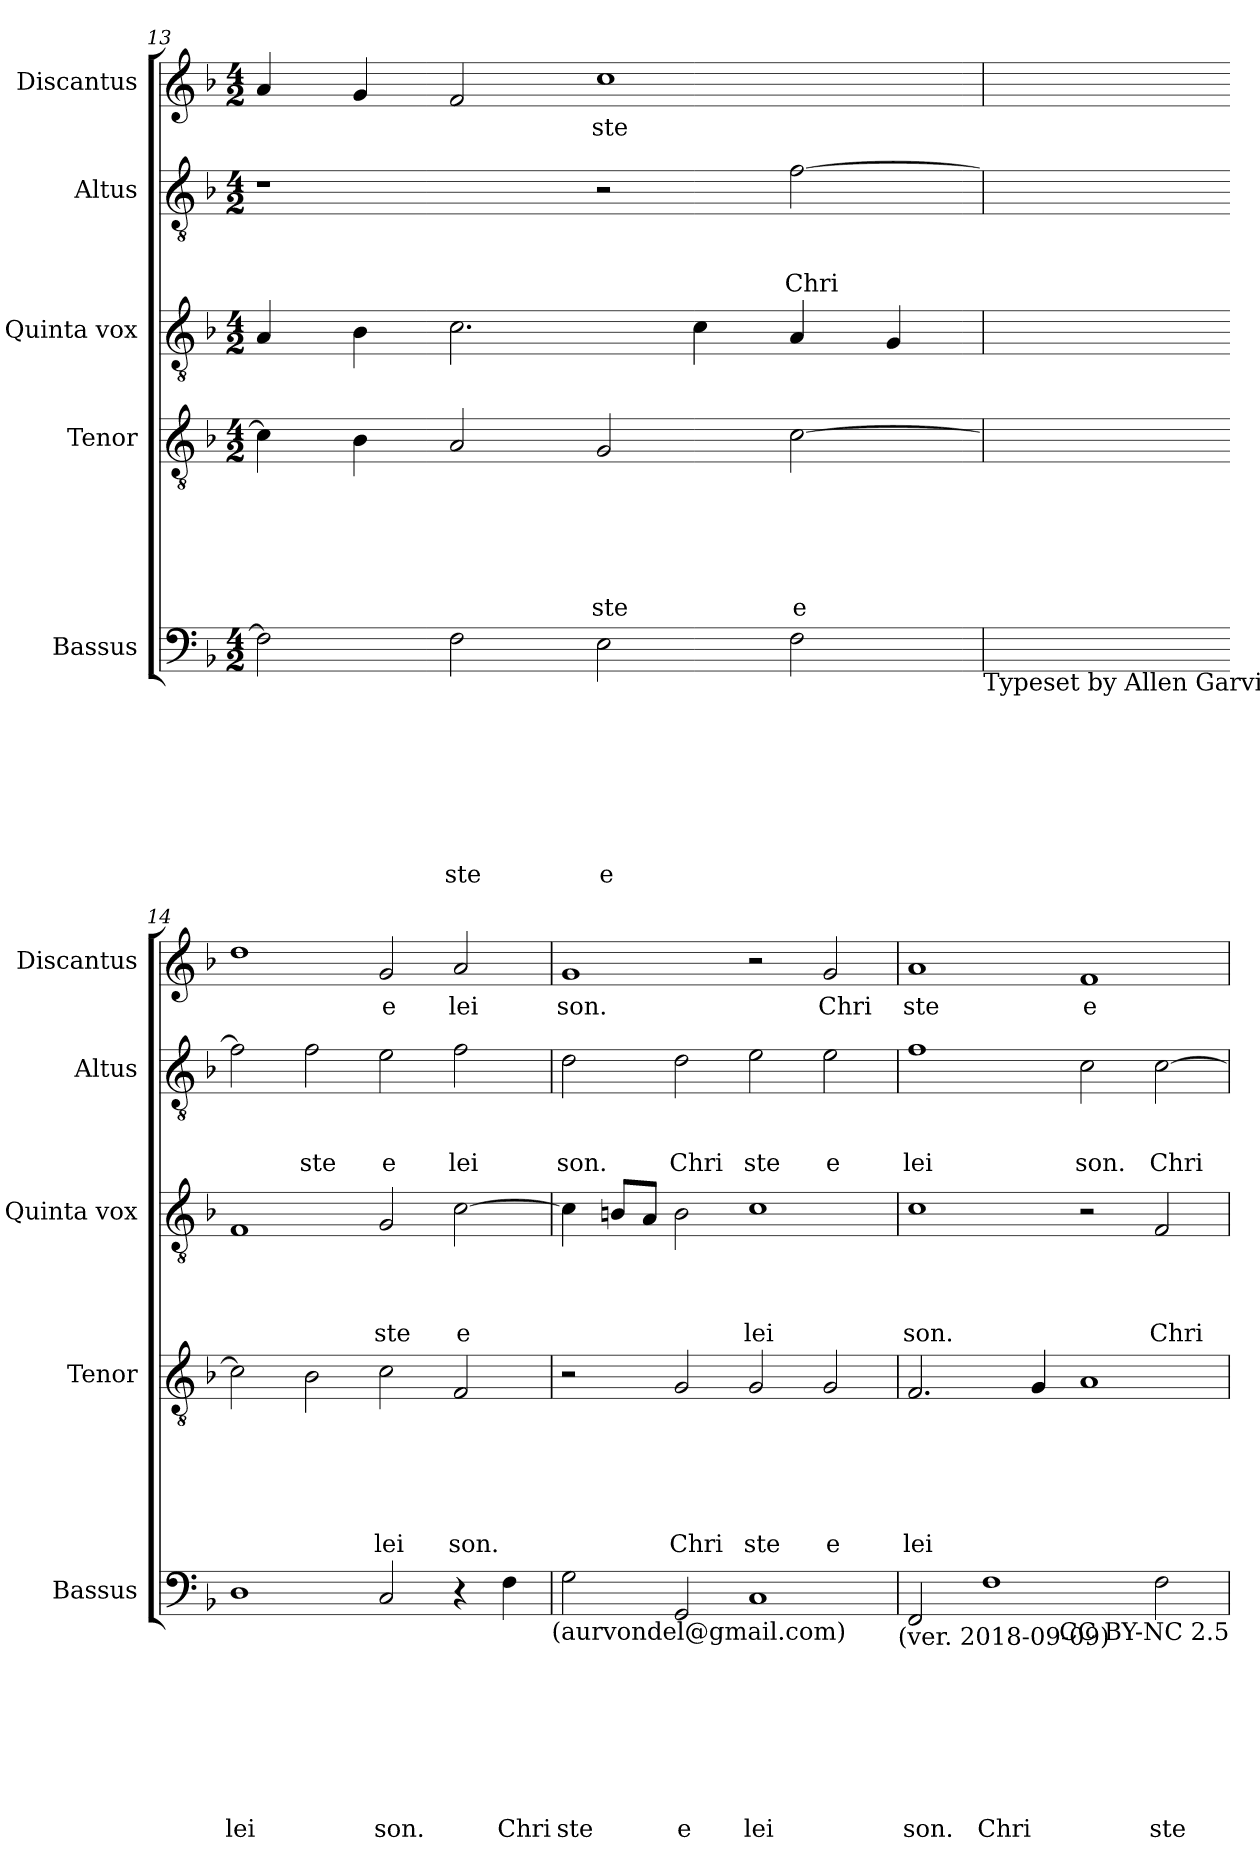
**kern	**text	**text	**text	**text	**text	**text	**text	**text	**kern	**text	**text	**text	**text	**text	**text	**kern	**text	**text	**text	**text	**kern	**text	**text	**text	**kern	**text
*part5	*part5	*part5	*part5	*part5	*part5	*part5	*part5	*part5	*part4	*part4	*part4	*part4	*part4	*part4	*part4	*part3	*part3	*part3	*part3	*part3	*part2	*part2	*part2	*part2	*part1	*part1
*staff5	*staff5	*staff5	*staff5	*staff5	*staff5	*staff5	*staff5	*staff5	*staff4	*staff4	*staff4	*staff4	*staff4	*staff4	*staff4	*staff3	*staff3	*staff3	*staff3	*staff3	*staff2	*staff2	*staff2	*staff2	*staff1	*staff1
*I"Bassus	*	*	*	*	*	*	*	*	*I"Tenor	*	*	*	*	*	*	*I"Quinta vox	*	*	*	*	*I"Altus	*	*	*	*I"Discantus	*
*I'Bassus	*	*	*	*	*	*	*	*	*I'Tenor	*	*	*	*	*	*	*I'Quinta vox	*	*	*	*	*I'Altus	*	*	*	*I'Discantus	*
*clefF4	*	*	*	*	*	*	*	*	*clefGv2	*	*	*	*	*	*	*clefGv2	*	*	*	*	*clefGv2	*	*	*	*clefG2	*
*ITrd-3c-5	*	*	*	*	*	*	*	*	*ITrd-3c-5	*	*	*	*	*	*	*	*	*	*	*	*ITrd-3c-5	*	*	*	*ITrd-3c-5	*
*k[b-e-]	*	*	*	*	*	*	*	*	*k[b-e-]	*	*	*	*	*	*	*k[b-]	*	*	*	*	*k[b-e-]	*	*	*	*k[b-e-]	*
*B-:	*	*	*	*	*	*	*	*	*B-:	*	*	*	*	*	*	*F:	*	*	*	*	*B-:	*	*	*	*B-:	*
*M4/2	*	*	*	*	*	*	*	*	*M4/2	*	*	*	*	*	*	*M4/2	*	*	*	*	*M4/2	*	*	*	*M4/2	*
=13	=13	=13	=13	=13	=13	=13	=13	=13	=13	=13	=13	=13	=13	=13	=13	=13	=13	=13	=13	=13	=13	=13	=13	=13	=13	=13
2B-\]	.	.	.	.	.	.	.	.	4f\]	.	.	.	.	.	.	4A/	.	.	.	.	1r	.	.	.	4dd/	.
.	.	.	.	.	.	.	.	.	4e-\	.	.	.	.	.	.	4B-\	.	.	.	.	.	.	.	.	4cc/	.
!	!	!	!	!	!	!	!	!LO:LY:b	!	!	!	!	!	!	!	!	!	!	!	!	!	!	!	!	!	!
2B-\	.	.	.	.	.	.	.	ste	2d/	.	.	.	.	.	.	2.c\	.	.	.	.	.	.	.	.	2b-/	.
!	!	!	!	!	!	!	!	!LO:LY:b	!	!	!	!	!	!	!LO:LY:b	!	!	!	!	!	!	!	!	!	!	!LO:LY:b
2A\	.	.	.	.	.	.	.	e	2c/	.	.	.	.	.	ste	.	.	.	.	.	2r	.	.	.	1ff	ste
.	.	.	.	.	.	.	.	.	.	.	.	.	.	.	.	4c\	.	.	.	.	.	.	.	.	.	.
!	!	!	!	!	!	!	!	!	!	!	!	!	!	!	!LO:LY:b	!	!	!	!	!	!	!	!	!LO:LY:b	!	!
2B-\	.	.	.	.	.	.	.	.	[>2f\	.	.	.	.	.	e	4A/	.	.	.	.	[>2b-\	.	.	Chri	.	.
.	.	.	.	.	.	.	.	.	.	.	.	.	.	.	.	4G/	.	.	.	.	.	.	.	.	.	.
!LO:TX:b:t=Typeset by Allen Garvin	!	!	!	!	!	!	!	!	!	!	!	!	!	!	!	!	!	!	!	!	!	!	!	!	!	!
=14	=14	=14	=14	=14	=14	=14	=14	=14	=14	=14	=14	=14	=14	=14	=14	=14	=14	=14	=14	=14	=14	=14	=14	=14	=14	=14
!	!	!	!	!	!	!	!	!LO:LY:b	!	!	!	!	!	!	!	!	!	!	!	!	!	!	!	!	!	!
1G	.	.	.	.	.	.	.	lei	2f\]	.	.	.	.	.	.	1F	.	.	.	.	2b-\]	.	.	.	1gg	.
!	!	!	!	!	!	!	!	!	!	!	!	!	!	!	!	!	!	!	!	!	!	!	!	!LO:LY:b	!	!
.	.	.	.	.	.	.	.	.	2e-\	.	.	.	.	.	.	.	.	.	.	.	2b-\	.	.	ste	.	.
!	!	!	!	!	!	!	!	!LO:LY:b	!	!	!	!	!	!	!LO:LY:b	!	!	!	!	!LO:LY:b	!	!	!	!LO:LY:b	!	!LO:LY:b
2F/	.	.	.	.	.	.	.	son.	2f\	.	.	.	.	.	lei	2G/	.	.	.	ste	2a\	.	.	e	2cc/	e
!	!	!	!	!	!	!	!	!	!	!	!	!	!	!	!LO:LY:b	!	!	!	!	!LO:LY:b	!	!	!	!LO:LY:b	!	!LO:LY:b
4r	.	.	.	.	.	.	.	.	2B-/	.	.	.	.	.	son.	[>2c\	.	.	.	e	2b-\	.	.	lei	2dd/	lei
!	!	!	!	!	!	!	!	!LO:LY:b	!	!	!	!	!	!	!	!	!	!	!	!	!	!	!	!	!	!
4B-\	.	.	.	.	.	.	.	Chri	.	.	.	.	.	.	.	.	.	.	.	.	.	.	.	.	.	.
!LO:TX:b:t=(aurvondel@gmail.com)	!	!	!	!	!	!	!	!	!	!	!	!	!	!	!	!	!	!	!	!	!	!	!	!	!	!
=15	=15	=15	=15	=15	=15	=15	=15	=15	=15	=15	=15	=15	=15	=15	=15	=15	=15	=15	=15	=15	=15	=15	=15	=15	=15	=15
!	!	!	!	!	!	!	!	!LO:LY:b	!	!	!	!	!	!	!	!	!	!	!	!	!	!	!	!LO:LY:b	!	!LO:LY:b
2c\	.	.	.	.	.	.	.	ste	2r	.	.	.	.	.	.	4c\]	.	.	.	.	2g\	.	.	son.	1cc	son.
.	.	.	.	.	.	.	.	.	.	.	.	.	.	.	.	8B/L	.	.	.	.	.	.	.	.	.	.
.	.	.	.	.	.	.	.	.	.	.	.	.	.	.	.	8A/J	.	.	.	.	.	.	.	.	.	.
!	!	!	!	!	!	!	!	!LO:LY:b	!	!	!	!	!	!	!LO:LY:b	!	!	!	!	!	!	!	!	!LO:LY:b	!	!
2C/	.	.	.	.	.	.	.	e	2c/	.	.	.	.	.	Chri	2B\	.	.	.	.	2g\	.	.	Chri	.	.
!	!	!	!	!	!	!	!	!LO:LY:b	!	!	!	!	!	!	!LO:LY:b	!	!	!	!	!LO:LY:b	!	!	!	!LO:LY:b	!	!
1F	.	.	.	.	.	.	.	lei	2c/	.	.	.	.	.	ste	1c	.	.	.	lei	2a\	.	.	ste	2r	.
!	!	!	!	!	!	!	!	!	!	!	!	!	!	!	!LO:LY:b	!	!	!	!	!	!	!	!	!LO:LY:b	!	!LO:LY:b
.	.	.	.	.	.	.	.	.	2c/	.	.	.	.	.	e	.	.	.	.	.	2a\	.	.	e	2cc/	Chri
!LO:TX:b:t=(ver. 2018-09-09)	!	!	!	!	!	!	!	!	!	!	!	!	!	!	!	!	!	!	!	!	!	!	!	!	!	!
=16	=16	=16	=16	=16	=16	=16	=16	=16	=16	=16	=16	=16	=16	=16	=16	=16	=16	=16	=16	=16	=16	=16	=16	=16	=16	=16
!	!	!	!	!	!	!	!	!LO:LY:b	!	!	!	!	!	!	!LO:LY:b	!	!	!	!	!LO:LY:b	!	!	!	!LO:LY:b	!	!LO:LY:b
2BB-/	.	.	.	.	.	.	.	son.	2.B-/	.	.	.	.	.	lei	1c	.	.	.	son.	1b-	.	.	lei	1dd	ste
!	!	!	!	!	!	!	!	!LO:LY:b	!	!	!	!	!	!	!	!	!	!	!	!	!	!	!	!	!	!
1B-	.	.	.	.	.	.	.	Chri	.	.	.	.	.	.	.	.	.	.	.	.	.	.	.	.	.	.
.	.	.	.	.	.	.	.	.	4c/	.	.	.	.	.	.	.	.	.	.	.	.	.	.	.	.	.
!	!	!	!	!	!	!	!	!	!	!	!	!	!	!	!	!	!	!	!	!	!	!	!	!LO:LY:b	!	!LO:LY:b
.	.	.	.	.	.	.	.	.	1d	.	.	.	.	.	.	2r	.	.	.	.	2f\	.	.	son.	1b-	e
!	!	!	!	!	!	!	!	!LO:LY:b	!	!	!	!	!	!	!	!	!	!	!	!LO:LY:b	!	!	!	!LO:LY:b	!	!
2B-\	.	.	.	.	.	.	.	ste	.	.	.	.	.	.	.	2F/	.	.	.	Chri	[>2f\	.	.	Chri	.	.
!LO:TX:b:t=CC BY-NC 2.5	!	!	!	!	!	!	!	!	!	!	!	!	!	!	!	!	!	!	!	!	!	!	!	!	!	!
=	=	=	=	=	=	=	=	=	=	=	=	=	=	=	=	=	=	=	=	=	=	=	=	=	=	=
*-	*-	*-	*-	*-	*-	*-	*-	*-	*-	*-	*-	*-	*-	*-	*-	*-	*-	*-	*-	*-	*-	*-	*-	*-	*-	*-
